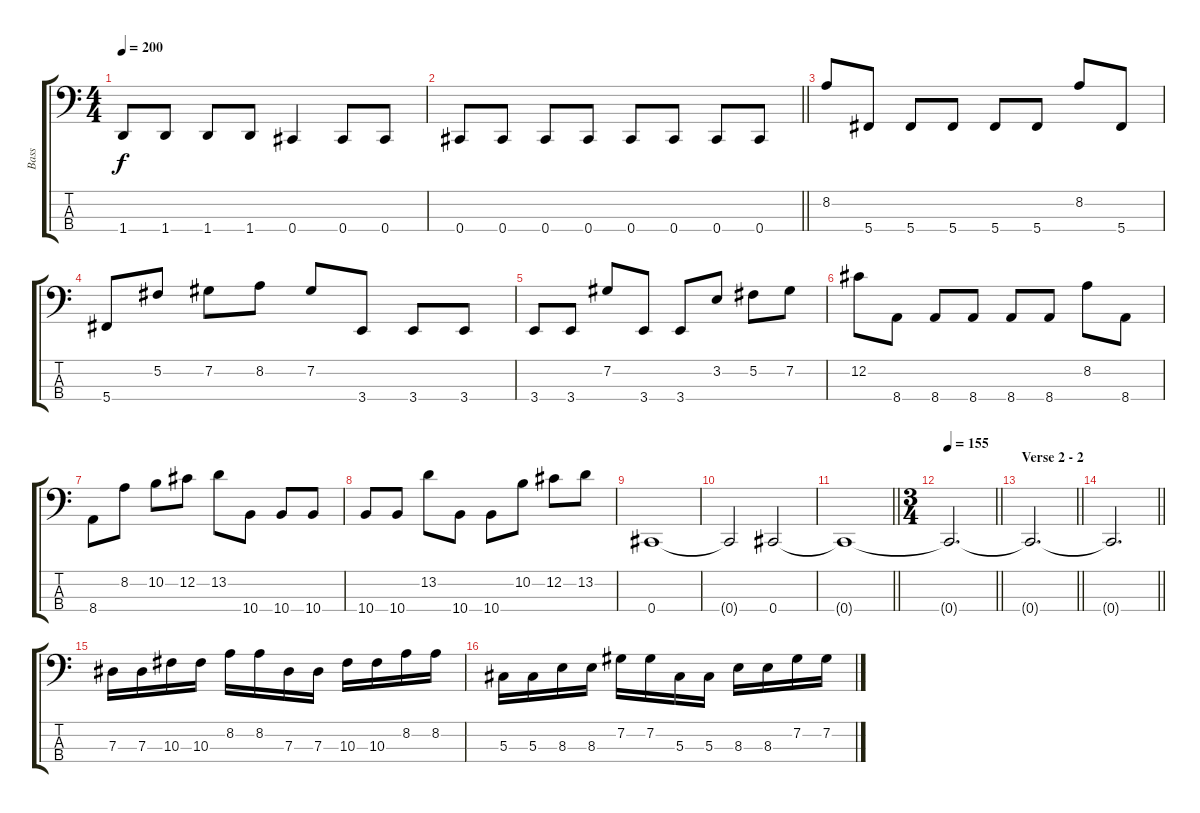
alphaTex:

\track ("Bass" "Bass") {instrument electricbassfinger}
\staff {score tabs}
\tuning (Gb2 Db2 Ab1 Db1) {hide}
\ts (4 4)
\tempo 200
\clef f4
\ks c
1.4.8{dy f} 1.4.8 1.4.8 1.4.8 0.4.4 0.4.8 0.4.8 |
\barLineRight lightlight
0.4.8 0.4.8 0.4.8 0.4.8 0.4.8 0.4.8 0.4.8 0.4.8 |
8.2.8 5.4.8 5.4.8 5.4.8 5.4.8 5.4.8 8.2.8 5.4.8 |
5.4.8 5.2.8 7.2.8 8.2.8 7.2.8 3.4.8 3.4.8 3.4.8 |
3.4.8 3.4.8 7.2.8 3.4.8 3.4.8 3.2.8 5.2.8 7.2.8 |
12.2.8 8.4.8 8.4.8 8.4.8 8.4.8 8.4.8 8.2.8 8.4.8 |
8.4.8 8.2.8 10.2.8 12.2.8 13.2.8 10.4.8 10.4.8 10.4.8 |
10.4.8 10.4.8 13.2.8 10.4.8 10.4.8 10.2.8 12.2.8 13.2.8 |
0.4.1 |
0.4{t}.2 0.4.2 |
\barLineRight lightlight
0.4{t}.1 |
\ts (3 4)
\tempo 155
\barLineRight lightlight
0.4{t}.2{d} |
\section ("" "Verse 2 - 2")
\barLineRight lightlight
0.4{t}.2{d} |
\barLineRight lightlight
0.4{t}.2{d} |
7.3.16 7.3.16 10.3.16 10.3.16 8.2.16 8.2.16 7.3.16 7.3.16 10.3.16 10.3.16 8.2.16 8.2.16 |
5.3.16 5.3.16 8.3.16 8.3.16 7.2.16 7.2.16 5.3.16 5.3.16 8.3.16 8.3.16 7.2.16 7.2.16
